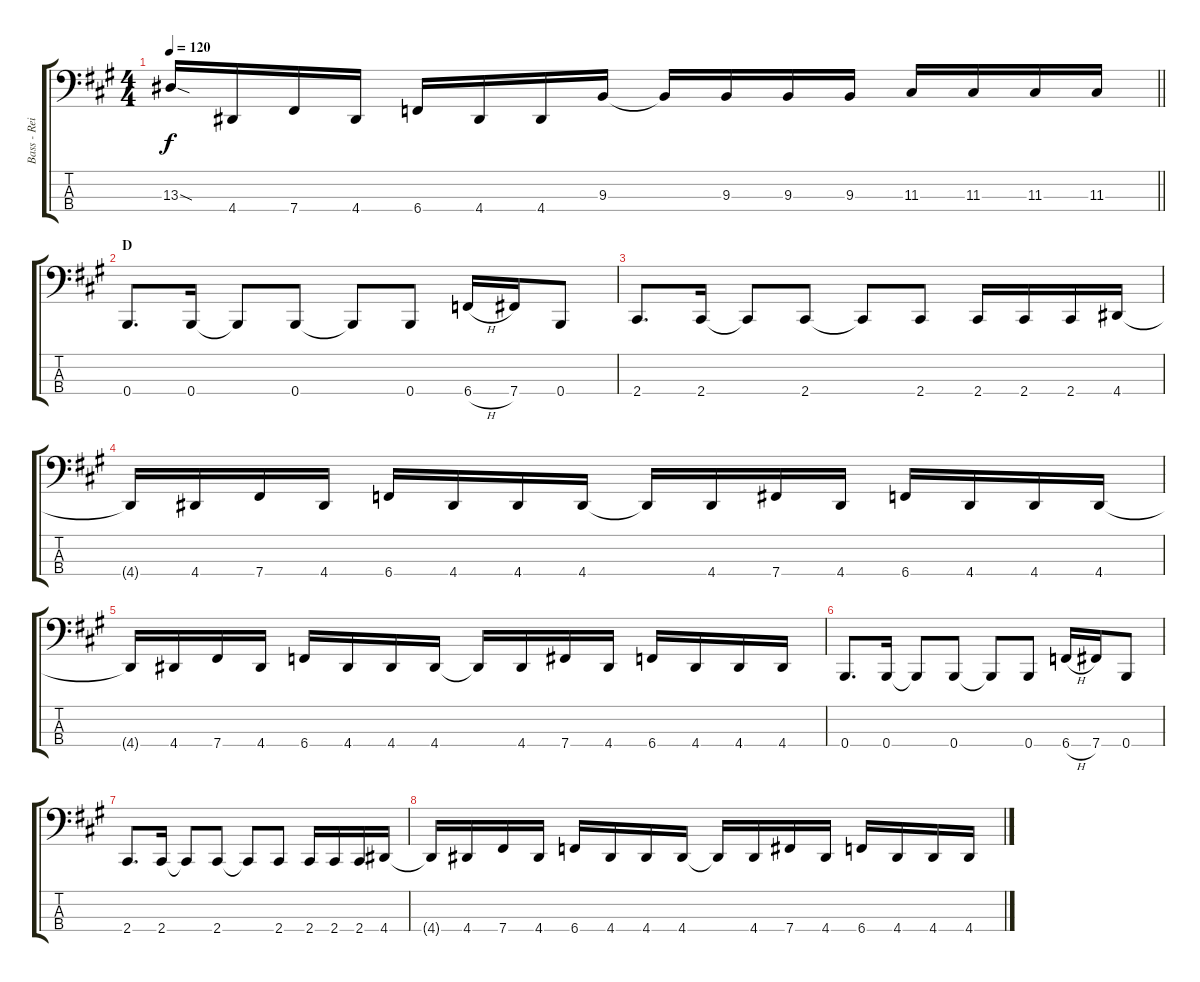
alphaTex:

\track ("Bass - Reita" "Bass - Rei") {instrument electricbasspick}
\staff {score tabs}
\tuning (C2 G1 D1 B0) {hide}
\ts (4 4)
\tempo 120
\clef f4
\barLineRight lightlight
\ks a
13.3{sod t}.16{dy f} 4.4.16 7.4.16 4.4.16 6.4.16 4.4.16 4.4.16 9.3.16 9.3{t}.16 9.3.16 9.3.16 9.3.16 11.3.16 11.3.16 11.3.16 11.3.16 |
\section ("" "D")
0.4.8{d} 0.4.16 0.4{t}.8 0.4.8 0.4{t}.8 0.4.8 6.4{h}.16 7.4.16 0.4.8 |
2.4.8{d} 2.4.16 2.4{t}.8 2.4.8 2.4{t}.8 2.4.8 2.4.16 2.4.16 2.4.16 4.4.16 |
4.4{t}.16 4.4.16 7.4.16 4.4.16 6.4.16 4.4.16 4.4.16 4.4.16 4.4{t}.16 4.4.16 7.4.16 4.4.16 6.4.16 4.4.16 4.4.16 4.4.16 |
4.4{t}.16 4.4.16 7.4.16 4.4.16 6.4.16 4.4.16 4.4.16 4.4.16 4.4{t}.16 4.4.16 7.4.16 4.4.16 6.4.16 4.4.16 4.4.16 4.4.16 |
0.4.8{d} 0.4.16 0.4{t}.8 0.4.8 0.4{t}.8 0.4.8 6.4{h}.16 7.4.16 0.4.8 |
2.4.8{d} 2.4.16 2.4{t}.8 2.4.8 2.4{t}.8 2.4.8 2.4.16 2.4.16 2.4.16 4.4.16 |
4.4{t}.16 4.4.16 7.4.16 4.4.16 6.4.16 4.4.16 4.4.16 4.4.16 4.4{t}.16 4.4.16 7.4.16 4.4.16 6.4.16 4.4.16 4.4.16 4.4.16
